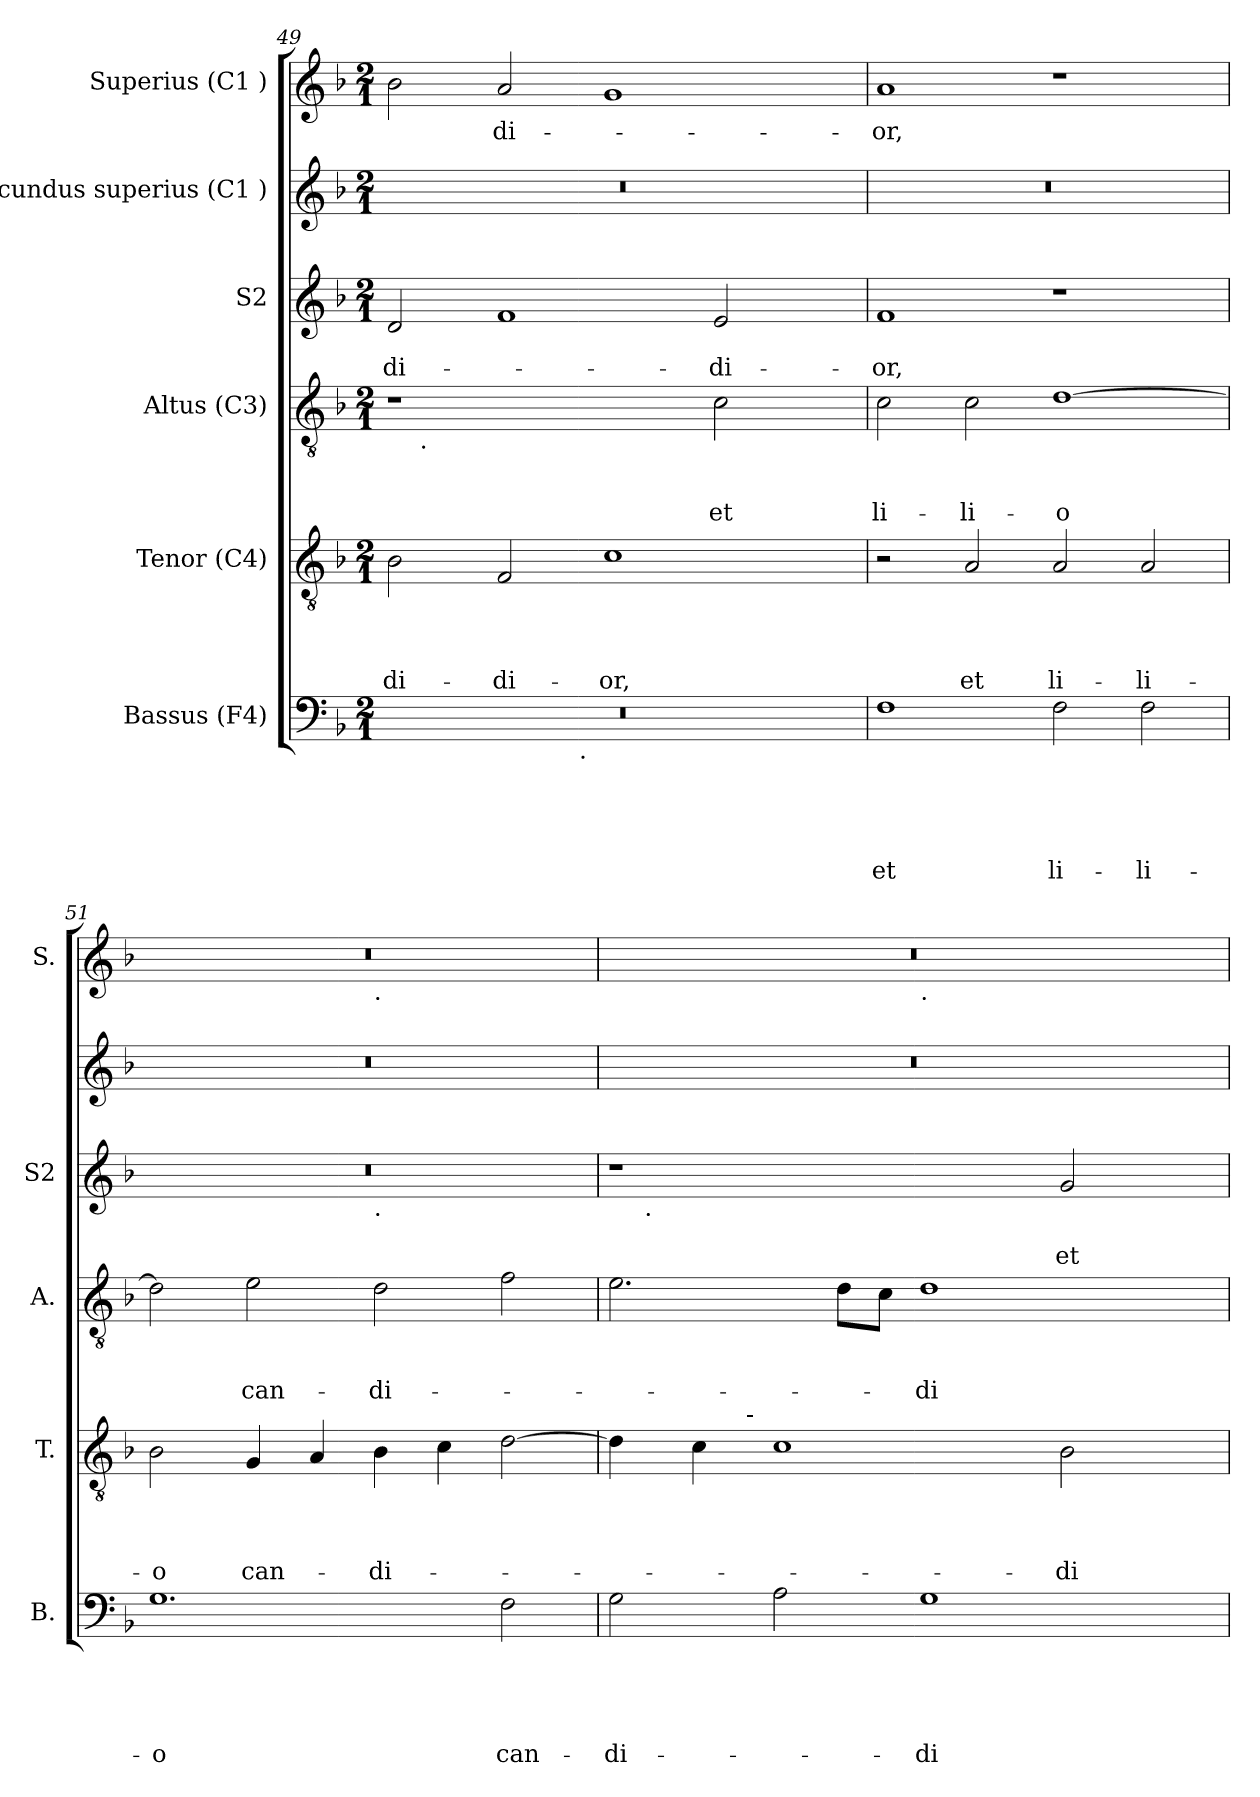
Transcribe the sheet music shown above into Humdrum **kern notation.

**kern	**text	**text	**text	**text	**text	**kern	**text	**text	**text	**text	**kern	**text	**text	**text	**kern	**text	**text	**kern	**kern	**text
*part6	*part6	*part6	*part6	*part6	*part6	*part5	*part5	*part5	*part5	*part5	*part4	*part4	*part4	*part4	*part3	*part3	*part3	*part2	*part1	*part1
*staff6	*staff6	*staff6	*staff6	*staff6	*staff6	*staff5	*staff5	*staff5	*staff5	*staff5	*staff4	*staff4	*staff4	*staff4	*staff3	*staff3	*staff3	*staff2	*staff1	*staff1
*I"Bassus (F4)	*	*	*	*	*	*I"Tenor (C4)	*	*	*	*	*I"Altus (C3)	*	*	*	*I"S2	*	*	*I"Secundus superius (C1 )	*I"Superius (C1 )	*
*I'B.	*	*	*	*	*	*I'T.	*	*	*	*	*I'A.	*	*	*	*I'S2	*	*	*	*I'S.	*
*clefF4	*	*	*	*	*	*clefGv2	*	*	*	*	*clefGv2	*	*	*	*clefG2	*	*	*clefG2	*clefG2	*
*k[b-]	*	*	*	*	*	*k[b-]	*	*	*	*	*k[b-]	*	*	*	*k[b-]	*	*	*k[b-]	*k[b-]	*
*F:	*	*	*	*	*	*F:	*	*	*	*	*F:	*	*	*	*F:	*	*	*F:	*F:	*
*M2/1	*	*	*	*	*	*M2/1	*	*	*	*	*M2/1	*	*	*	*M2/1	*	*	*M2/1	*M2/1	*
=49	=49	=49	=49	=49	=49	=49	=49	=49	=49	=49	=49	=49	=49	=49	=49	=49	=49	=49	=49	=49
!	!	!	!	!	!	!	!	!	!	!LO:LY:b	!	!	!	!	!	!	!LO:LY:b	!	!	!
*^	*	*	*	*	*	*	*	*	*	*	*^	*	*	*	*	*	*	*	*	*
0r	2...ryy	.	.	.	.	.	2B-\	.	.	.	-di-	1r	16.ryy	.	.	.	2d/	.	-di-	0r	2b-\	.
!	!	!	!	!	!	!	!	!	!	!	!	!	!LO:TX:b:t=.	!	!	!	!	!	!	!	!	!
.	.	.	.	.	.	.	.	.	.	.	.	.	1ryy	.	.	.	.	.	.	.	.	.
!	!	!	!	!	!	!	!	!	!	!	!LO:LY:b	!	!	!	!	!	!	!	!	!	!	!LO:LY:b
.	.	.	.	.	.	.	2F/	.	.	.	-di-	.	.	.	.	.	1f	.	.	.	2a/	-di-
!	!LO:TX:b:t=.	!	!	!	!	!	!	!	!	!	!	!	!	!	!	!	!	!	!	!	!	!
.	1ryy	.	.	.	.	.	.	.	.	.	.	.	.	.	.	.	.	.	.	.	.	.
!	!	!	!	!	!	!	!	!	!	!	!LO:LY:b	!	!	!	!	!	!	!	!	!	!	!
.	.	.	.	.	.	.	1c	.	.	.	-or,	2ryy	.	.	.	.	.	.	.	.	1g	.
.	.	.	.	.	.	.	.	.	.	.	.	.	2ryy	.	.	.	.	.	.	.	.	.
!	!	!	!	!	!	!	!	!	!	!	!	!	!	!	!	!LO:LY:b	!	!	!LO:LY:b	!	!	!
.	.	.	.	.	.	.	.	.	.	.	.	2c\	.	.	.	et	2e/	.	-di-	.	.	.
.	.	.	.	.	.	.	.	.	.	.	.	.	4ryy	.	.	.	.	.	.	.	.	.
.	.	.	.	.	.	.	.	.	.	.	.	.	8ryy	.	.	.	.	.	.	.	.	.
.	16ryy	.	.	.	.	.	.	.	.	.	.	.	.	.	.	.	.	.	.	.	.	.
.	.	.	.	.	.	.	.	.	.	.	.	.	32ryy	.	.	.	.	.	.	.	.	.
=50	=50	=50	=50	=50	=50	=50	=50	=50	=50	=50	=50	=50	=50	=50	=50	=50	=50	=50	=50	=50	=50	=50
!	!	!	!	!	!	!LO:LY:b	!	!	!	!	!	!	!	!	!	!LO:LY:b	!	!	!LO:LY:b	!	!	!LO:LY:b
*v	*v	*	*	*	*	*	*	*	*	*	*	*v	*v	*	*	*	*	*	*	*	*	*
1F	.	.	.	.	et	2r	.	.	.	.	2c\	.	.	li-	1f	.	-or,	0r	1a	-or,
!	!	!	!	!	!	!	!	!	!	!LO:LY:b	!	!	!	!LO:LY:b	!	!	!	!	!	!
.	.	.	.	.	.	2A/	.	.	.	et	2c\	.	.	-li-	.	.	.	.	.	.
!	!	!	!	!	!LO:LY:b	!	!	!	!	!LO:LY:b	!	!	!	!LO:LY:b:rj	!	!	!	!	!	!
2F\	.	.	.	.	li-	2A/	.	.	.	li-	[>1d	.	.	-o	1r	.	.	.	1r	.
!	!	!	!	!	!LO:LY:b	!	!	!	!	!LO:LY:b	!	!	!	!	!	!	!	!	!	!
2F\	.	.	.	.	-li-	2A/	.	.	.	-li-	.	.	.	.	.	.	.	.	.	.
=51	=51	=51	=51	=51	=51	=51	=51	=51	=51	=51	=51	=51	=51	=51	=51	=51	=51	=51	=51	=51
!	!	!	!	!	!LO:LY:b:rj	!	!	!	!	!LO:LY:b	!	!	!	!	!	!	!	!	!	!
*	*	*	*	*	*	*	*	*	*	*	*	*	*	*	*^	*	*	*	*^	*
1.G	.	.	.	.	-o	2B-\	.	.	.	-o	2d\]	.	.	.	0r	1ryy	.	.	0r	0r	1ryy	.
!	!	!	!	!	!	!	!	!	!	!LO:LY:b	!	!	!	!LO:LY:b	!	!	!	!	!	!	!	!
.	.	.	.	.	.	4G/	.	.	.	can-	2e\	.	.	can-	.	.	.	.	.	.	.	.
.	.	.	.	.	.	4A/	.	.	.	.	.	.	.	.	.	.	.	.	.	.	.	.
!	!	!	!	!	!	!	!	!	!	!	!	!	!	!	!	!	!	!	!	!	!LO:TX:b:t=.	!
!	!	!	!	!	!	!	!	!	!	!	!	!	!	!	!	!LO:TX:b:t=.	!	!	!	!	!	!
!	!	!	!	!	!	!	!	!	!	!LO:LY:b	!	!	!	!LO:LY:b	!	!	!	!	!	!	!	!
.	.	.	.	.	.	4B-\	.	.	.	-di-	2d\	.	.	-di-	.	1ryy	.	.	.	.	1ryy	.
.	.	.	.	.	.	4c\	.	.	.	.	.	.	.	.	.	.	.	.	.	.	.	.
!	!	!	!	!	!LO:LY:b	!	!	!	!	!	!	!	!	!	!	!	!	!	!	!	!	!
2F\	.	.	.	.	can-	[<2d\	.	.	.	.	2f\	.	.	.	.	.	.	.	.	.	.	.
!!LO:LB:g=z	!!
=52	=52	=52	=52	=52	=52	=52	=52	=52	=52	=52	=52	=52	=52	=52	=52	=52	=52	=52	=52	=52	=52	=52
!	!	!	!	!	!LO:LY:b	!	!	!	!	!	!	!	!	!	!	!	!	!	!	!	!	!
*	*	*	*	*	*	*^	*	*	*	*	*	*	*	*	*	*	*	*	*	*	*	*
2G\	.	.	.	.	-di-	4d\]	4..ryy	.	.	.	.	2.e\	.	.	.	1r	16.ryy	.	.	0r	0r	1ryy	.
!	!	!	!	!	!	!	!	!	!	!	!	!	!	!	!	!	!LO:TX:b:t=.	!	!	!	!	!	!
.	.	.	.	.	.	.	.	.	.	.	.	.	.	.	.	.	1ryy	.	.	.	.	.	.
.	.	.	.	.	.	4c\	.	.	.	.	.	.	.	.	.	.	.	.	.	.	.	.	.
!	!	!	!	!	!	!	!LO:TX:a:t=-	!	!	!	!	!	!	!	!	!	!	!	!	!	!	!	!
.	.	.	.	.	.	.	1ryy	.	.	.	.	.	.	.	.	.	.	.	.	.	.	.	.
2A\	.	.	.	.	.	1c	.	.	.	.	.	.	.	.	.	.	.	.	.	.	.	.	.
.	.	.	.	.	.	.	.	.	.	.	.	8d\L	.	.	.	.	.	.	.	.	.	.	.
.	.	.	.	.	.	.	.	.	.	.	.	8c\J	.	.	.	.	.	.	.	.	.	.	.
!	!	!	!	!	!	!	!	!	!	!	!	!	!	!	!	!	!	!	!	!	!	!LO:TX:b:t=.	!
!	!	!	!	!	!LO:LY:b	!	!	!	!	!	!	!	!	!	!LO:LY:b	!	!	!	!	!	!	!	!
1G	.	.	.	.	-di-	.	.	.	.	.	.	1d	.	.	-di-	2ryy	.	.	.	.	.	1ryy	.
.	.	.	.	.	.	.	.	.	.	.	.	.	.	.	.	.	2ryy	.	.	.	.	.	.
.	.	.	.	.	.	.	2ryy	.	.	.	.	.	.	.	.	.	.	.	.	.	.	.	.
!	!	!	!	!	!	!	!	!	!	!	!LO:LY:b	!	!	!	!	!	!	!	!LO:LY:b	!	!	!	!
.	.	.	.	.	.	2B-\	.	.	.	.	-di-	.	.	.	.	2g/	.	.	et	.	.	.	.
.	.	.	.	.	.	.	.	.	.	.	.	.	.	.	.	.	4ryy	.	.	.	.	.	.
.	.	.	.	.	.	.	.	.	.	.	.	.	.	.	.	.	8ryy	.	.	.	.	.	.
.	.	.	.	.	.	.	16ryy	.	.	.	.	.	.	.	.	.	.	.	.	.	.	.	.
.	.	.	.	.	.	.	.	.	.	.	.	.	.	.	.	.	32ryy	.	.	.	.	.	.
*	*	*	*	*	*	*v	*v	*	*	*	*	*	*	*	*	*v	*v	*	*	*	*v	*v	*
=	=	=	=	=	=	=	=	=	=	=	=	=	=	=	=	=	=	=	=	=
*-	*-	*-	*-	*-	*-	*-	*-	*-	*-	*-	*-	*-	*-	*-	*-	*-	*-	*-	*-	*-
